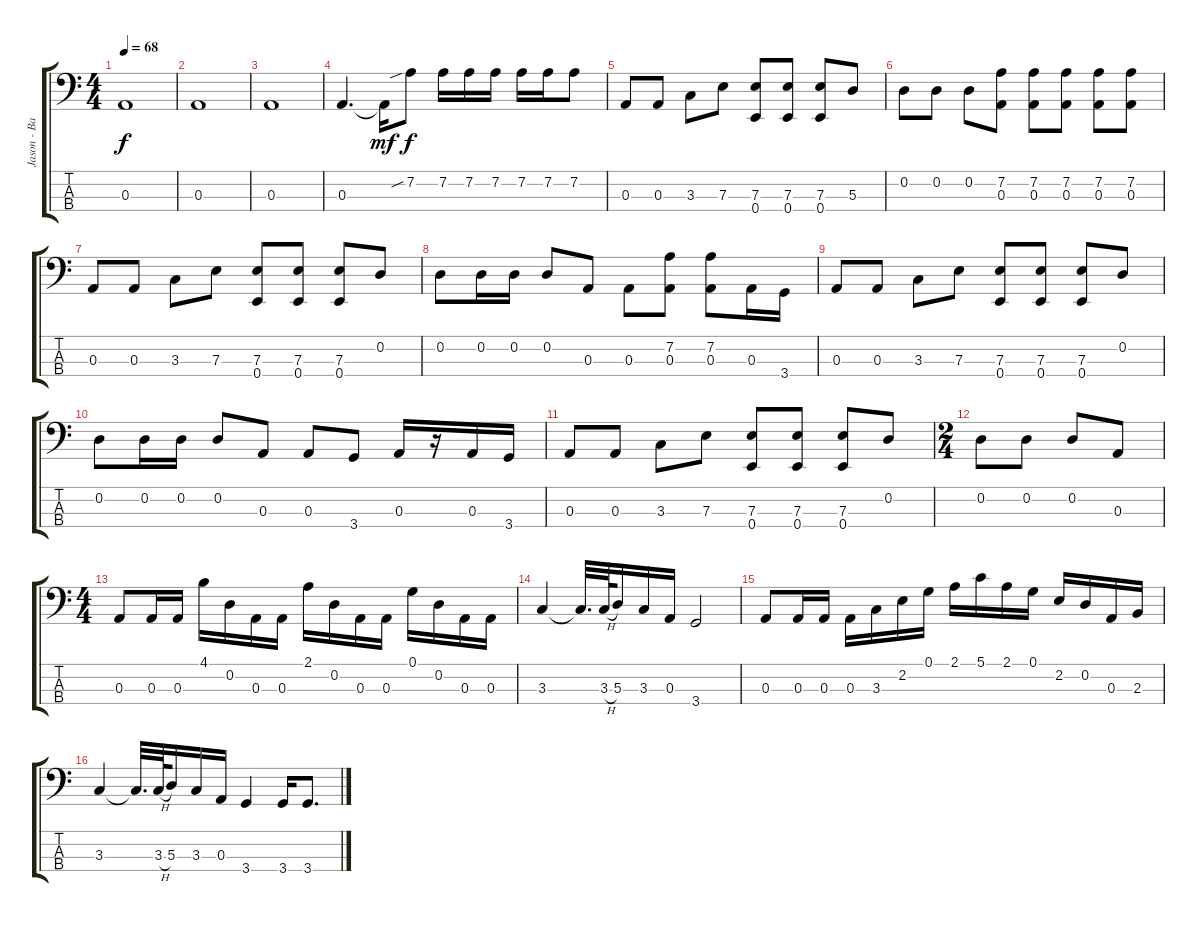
\track ("Jason - Bass" "Jason - Ba") {instrument electricbasspick}
\staff {score tabs}
\tuning (G2 D2 A1 E1) {hide}
\ts (4 4)
\tempo 68
\clef f4
\ks c
0.3.1{dy f} |
0.3.1 |
0.3.1 |
0.3.4{d} 0.3{t}.16{dy mf} 7.2{sib}.8{dy f} 7.2.16 7.2.16 7.2.16 7.2.16 7.2.16 7.2.8 |
0.3.8 0.3.8 3.3.8 7.3.8 (7.3 0.4).8 (7.3 0.4).8 (7.3 0.4).8 5.3.8 |
0.2.8 0.2.8 0.2.8 (7.2 0.3).8 (7.2 0.3).8 (7.2 0.3).8 (7.2 0.3).8 (7.2 0.3).8 |
0.3.8 0.3.8 3.3.8 7.3.8 (7.3 0.4).8 (7.3 0.4).8 (7.3 0.4).8 0.2.8 |
0.2.8 0.2.16 0.2.16 0.2.8 0.3.8 0.3.8 (7.2 0.3).8 (7.2 0.3).8 0.3.16 3.4.16 |
0.3.8 0.3.8 3.3.8 7.3.8 (7.3 0.4).8 (7.3 0.4).8 (7.3 0.4).8 0.2.8 |
0.2.8 0.2.16 0.2.16 0.2.8 0.3.8 0.3.8 3.4.8 0.3.16 r.16 0.3.16 3.4.16 |
0.3.8 0.3.8 3.3.8 7.3.8 (7.3 0.4).8 (7.3 0.4).8 (7.3 0.4).8 0.2.8 |
\ts (2 4)
0.2.8 0.2.8 0.2.8 0.3.8 |
\ts (4 4)
0.3.8 0.3.16 0.3.16 4.1.16 0.2.16 0.3.16 0.3.16 2.1.16 0.2.16 0.3.16 0.3.16 0.1.16 0.2.16 0.3.16 0.3.16 |
3.3.4 3.3{t}.32{d} 3.3{h}.64 5.3.16 3.3.16 0.3.16 3.4.2 |
0.3.8 0.3.16 0.3.16 0.3.16 3.3.16 2.2.16 0.1.16 2.1.16 5.1.16 2.1.16 0.1.16 2.2.16 0.2.16 0.3.16 2.3.16 |
3.3.4 3.3{t}.32{d} 3.3{h}.64 5.3.16 3.3.16 0.3.16 3.4.4 3.4.16 3.4.8{d}
